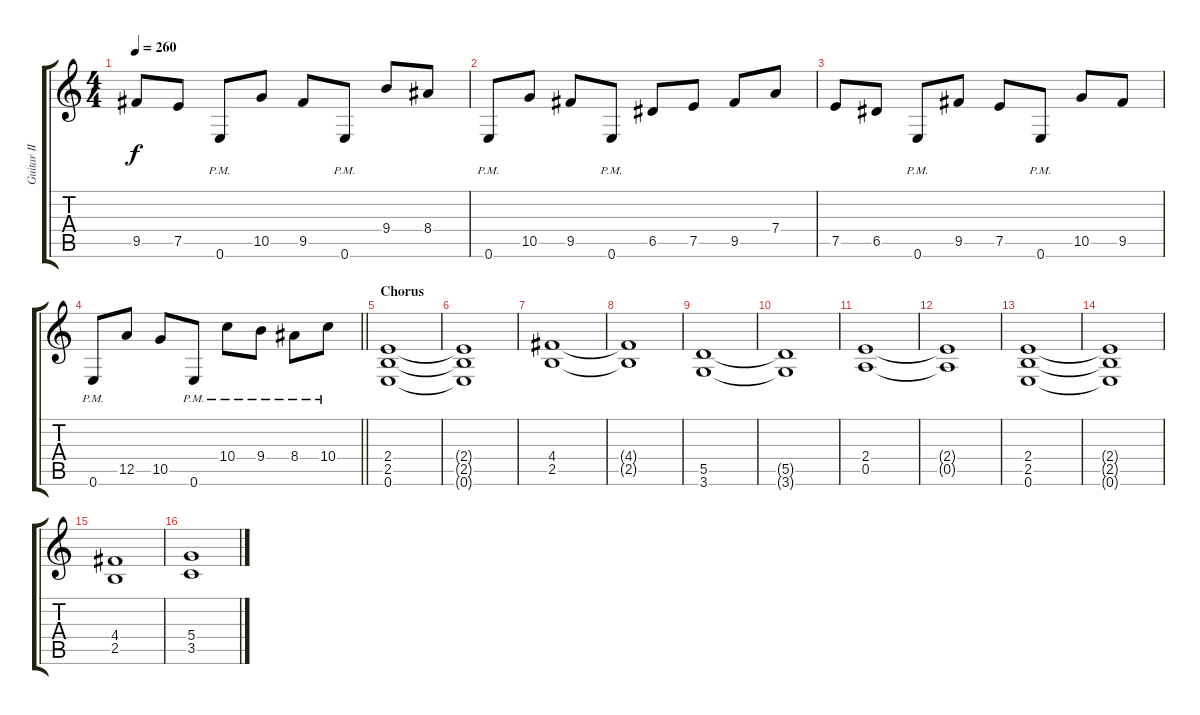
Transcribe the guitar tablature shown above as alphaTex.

\track ("Guitar II" "Guitar II") {instrument overdrivenguitar}
\staff {score tabs}
\tuning (E4 B3 G3 D3 A2 E2) {hide}
\ts (4 4)
\tempo 260
\clef g2
\ks c
9.5.8{dy f} 7.5.8 0.6{pm}.8 10.5.8 9.5.8 0.6{pm}.8 9.4.8 8.4.8 |
0.6{pm}.8 10.5.8 9.5.8 0.6{pm}.8 6.5.8 7.5.8 9.5.8 7.4.8 |
7.5.8 6.5.8 0.6{pm}.8 9.5.8 7.5.8 0.6{pm}.8 10.5.8 9.5.8 |
\barLineRight lightlight
0.6{pm}.8 12.5.8 10.5.8 0.6{pm}.8 10.4{pm}.8 9.4{pm}.8 8.4{pm}.8 10.4{pm}.8 |
\section ("" "Chorus")
(2.4 2.5 0.6).1 |
(2.4{t} 2.5{t} 0.6{t}).1 |
(4.4 2.5).1 |
(4.4{t} 2.5{t}).1 |
(5.5 3.6).1 |
(5.5{t} 3.6{t}).1 |
(2.4 0.5).1 |
(2.4{t} 0.5{t}).1 |
(2.4 2.5 0.6).1 |
(2.4{t} 2.5{t} 0.6{t}).1 |
(4.4 2.5).1 |
(5.4 3.5).1
